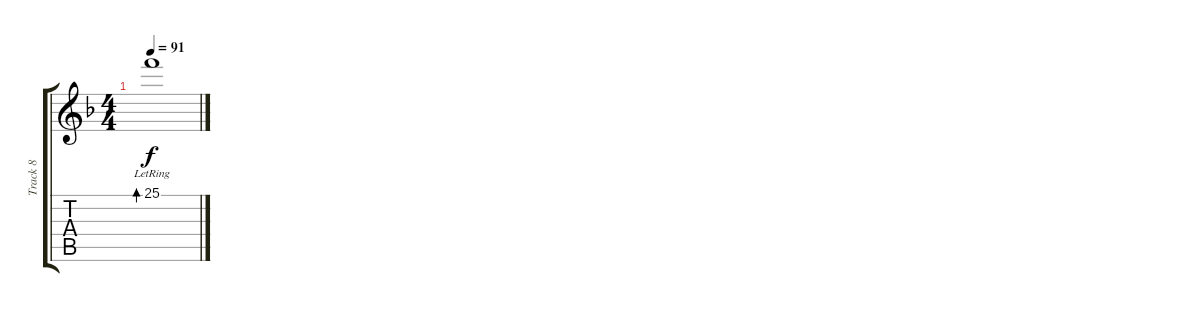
\track ("Track 8" "Track 8") {instrument pad1newage}
\staff {score tabs}
\tuning (E4 B3 G3 D3 A2 E2) {hide}
\ts (4 4)
\tempo 91
\clef g2
\ks f
25.1{lr}.1{bd 480 dy f}
